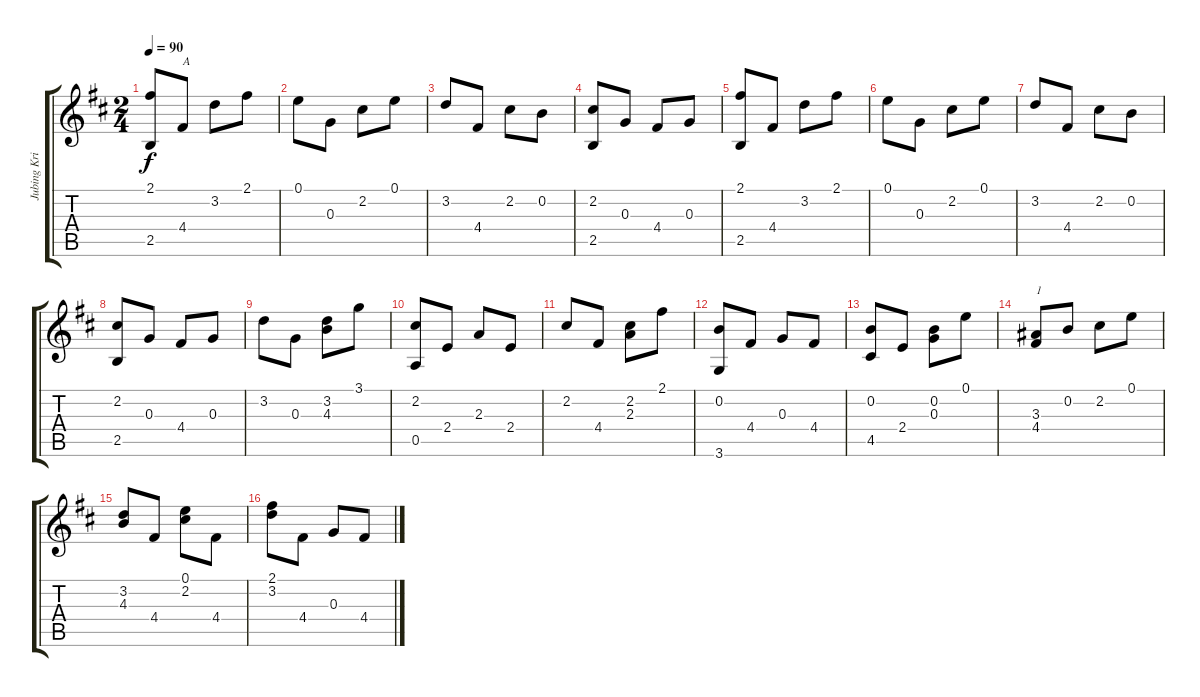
\track ("Jubing Kristianto" "Jubing Kri") {instrument acousticguitarsteel}
\staff {score tabs}
\tuning (E4 B3 G3 D3 A2 E2) {hide}
\ts (2 4)
\tempo 90
\clef g2
\ks bminor
(2.1 2.5).8{dy f} 4.4.8{txt "A"} 3.2.8 2.1.8 |
0.1.8 0.3.8 2.2.8 0.1.8 |
3.2.8 4.4.8 2.2.8 0.2.8 |
(2.2 2.5).8 0.3.8 4.4.8 0.3.8 |
(2.1 2.5).8 4.4.8 3.2.8 2.1.8 |
0.1.8 0.3.8 2.2.8 0.1.8 |
3.2.8 4.4.8 2.2.8 0.2.8 |
(2.2 2.5).8 0.3.8 4.4.8 0.3.8 |
3.2.8 0.3.8 (3.2 4.3).8 3.1.8 |
(2.2 0.5).8 2.4.8 2.3.8 2.4.8 |
2.2.8 4.4.8 (2.2 2.3).8 2.1.8 |
(0.2 3.6).8 4.4.8 0.3.8 4.4.8 |
(0.2 4.5).8 2.4.8 (0.2 0.3).8 0.1.8 |
\ks d
(3.3 4.4).8{txt "1"} 0.2.8 2.2.8 0.1.8 |
(3.2 4.3).8 4.4.8 (0.1 2.2).8 4.4.8 |
(2.1 3.2).8 4.4.8 0.3.8 4.4.8
